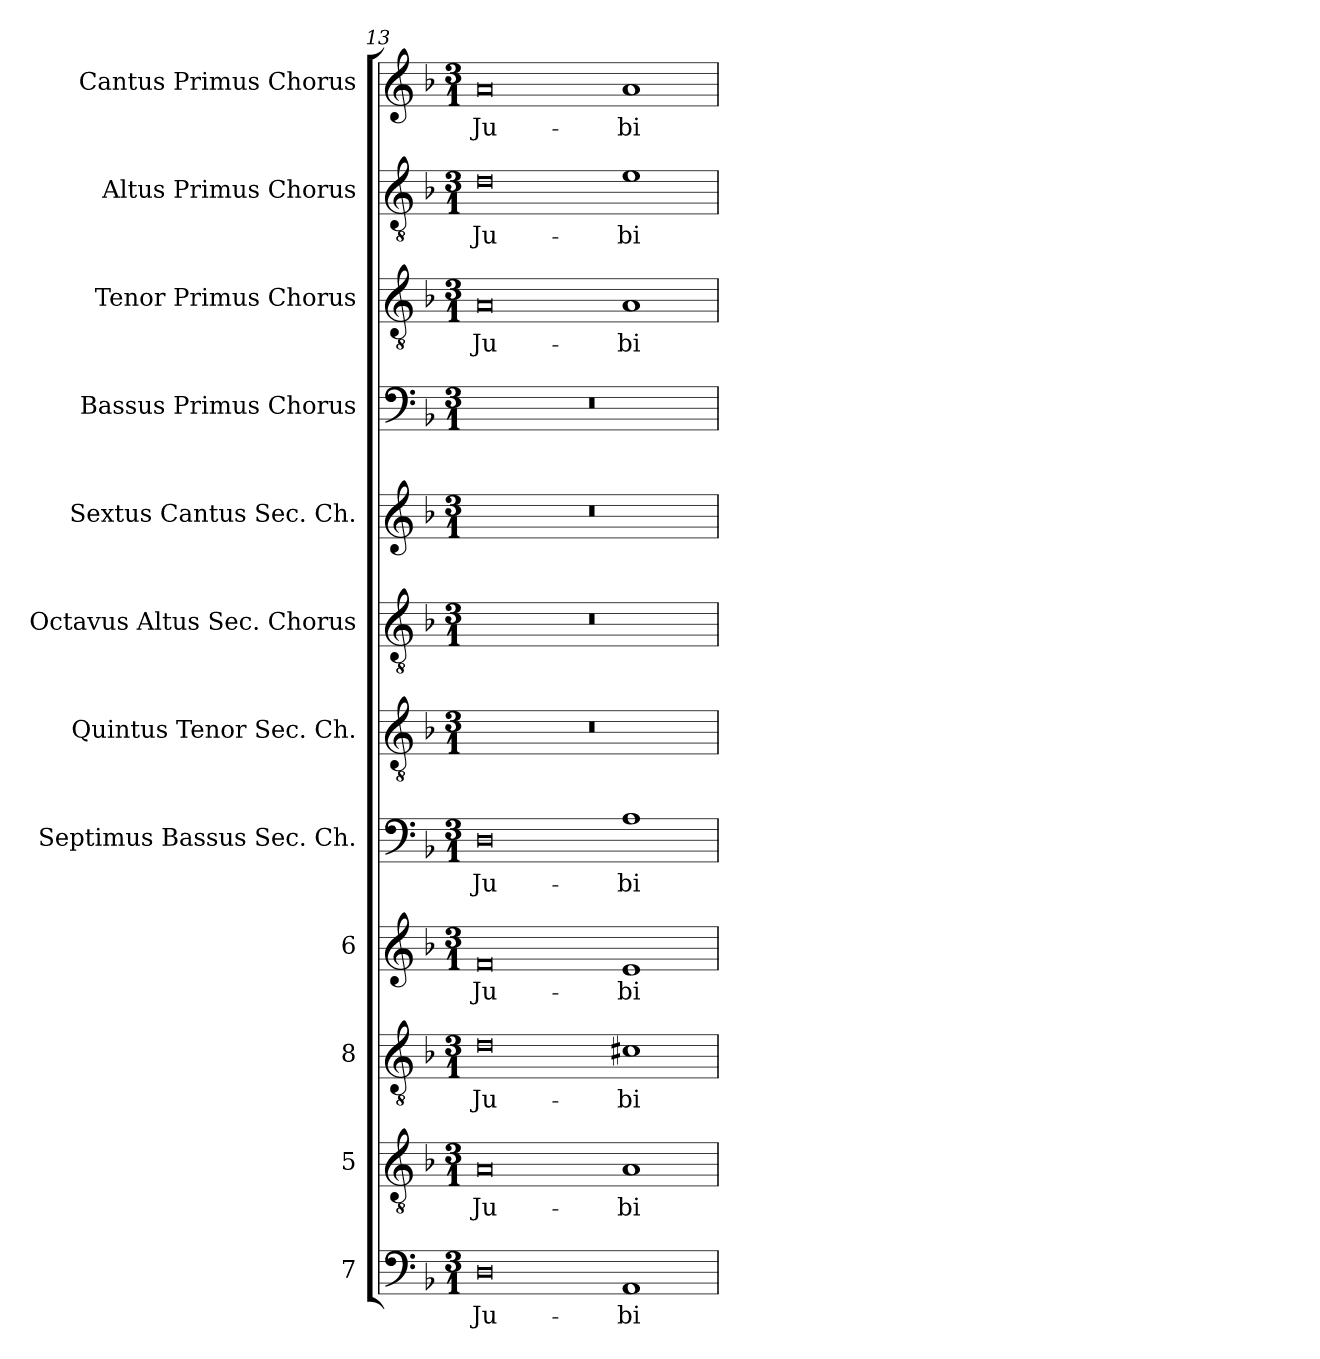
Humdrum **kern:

**kern	**text	**kern	**text	**kern	**text	**kern	**text	**kern	**text	**kern	**kern	**kern	**kern	**kern	**text	**kern	**text	**kern	**text
*part12	*part12	*part11	*part11	*part10	*part10	*part9	*part9	*part8	*part8	*part7	*part6	*part5	*part4	*part3	*part3	*part2	*part2	*part1	*part1
*staff12	*staff12	*staff11	*staff11	*staff10	*staff10	*staff9	*staff9	*staff8	*staff8	*staff7	*staff6	*staff5	*staff4	*staff3	*staff3	*staff2	*staff2	*staff1	*staff1
*I"7	*	*I"5	*	*I"8	*	*I"6	*	*I"Septimus  Bassus Sec. Ch.	*	*I"Quintus  Tenor Sec. Ch.	*I"Octavus  Altus Sec. Chorus	*I"Sextus  Cantus Sec. Ch.	*I"Bassus  Primus Chorus	*I"Tenor  Primus Chorus	*	*I"Altus  Primus Chorus	*	*I"Cantus  Primus Chorus	*
*	*	*	*	*	*	*	*	*I'B	*	*	*	*	*	*I'T	*	*I'A	*	*I'C	*
!!LO:PB:g=z
*clefF4	*	*clefGv2	*	*clefGv2	*	*clefG2	*	*clefF4	*	*clefGv2	*clefGv2	*clefG2	*clefF4	*clefGv2	*	*clefGv2	*	*clefG2	*
*k[b-]	*	*k[b-]	*	*k[b-]	*	*k[b-]	*	*k[b-]	*	*k[b-]	*k[b-]	*k[b-]	*k[b-]	*k[b-]	*	*k[b-]	*	*k[b-]	*
*F:	*	*F:	*	*F:	*	*F:	*	*F:	*	*F:	*F:	*F:	*F:	*F:	*	*F:	*	*F:	*
*M3/1	*	*M3/1	*	*M3/1	*	*M3/1	*	*M3/1	*	*M3/1	*M3/1	*M3/1	*M3/1	*M3/1	*	*M3/1	*	*M3/1	*
=13	=13	=13	=13	=13	=13	=13	=13	=13	=13	=13	=13	=13	=13	=13	=13	=13	=13	=13	=13
!	!LO:LY:b:cj	!	!LO:LY:b:cj	!	!LO:LY:b:cj	!	!LO:LY:b:cj	!	!LO:LY:b:rj	!	!	!	!	!	!LO:LY:b:cj	!	!LO:LY:b:cj	!	!LO:LY:b:cj
0D	Ju-	0A	Ju-	0d	Ju-	0f	Ju-	0D	Ju-	0.r	0.r	0.r	0.r	0A	Ju-	0d	Ju-	0a	Ju-
!	!LO:LY:b:cj	!	!LO:LY:b:cj	!	!LO:LY:b:cj	!	!LO:LY:b:cj	!	!LO:LY:b:rj	!	!	!	!	!	!LO:LY:b:cj	!	!LO:LY:b:cj	!	!LO:LY:b:cj
1AA	-bi-	1A	-bi-	1c#X	-bi-	1e	-bi-	1A	-bi-	.	.	.	.	1A	-bi-	1e	-bi-	1a	-bi-
=	=	=	=	=	=	=	=	=	=	=	=	=	=	=	=	=	=	=	=
*-	*-	*-	*-	*-	*-	*-	*-	*-	*-	*-	*-	*-	*-	*-	*-	*-	*-	*-	*-
